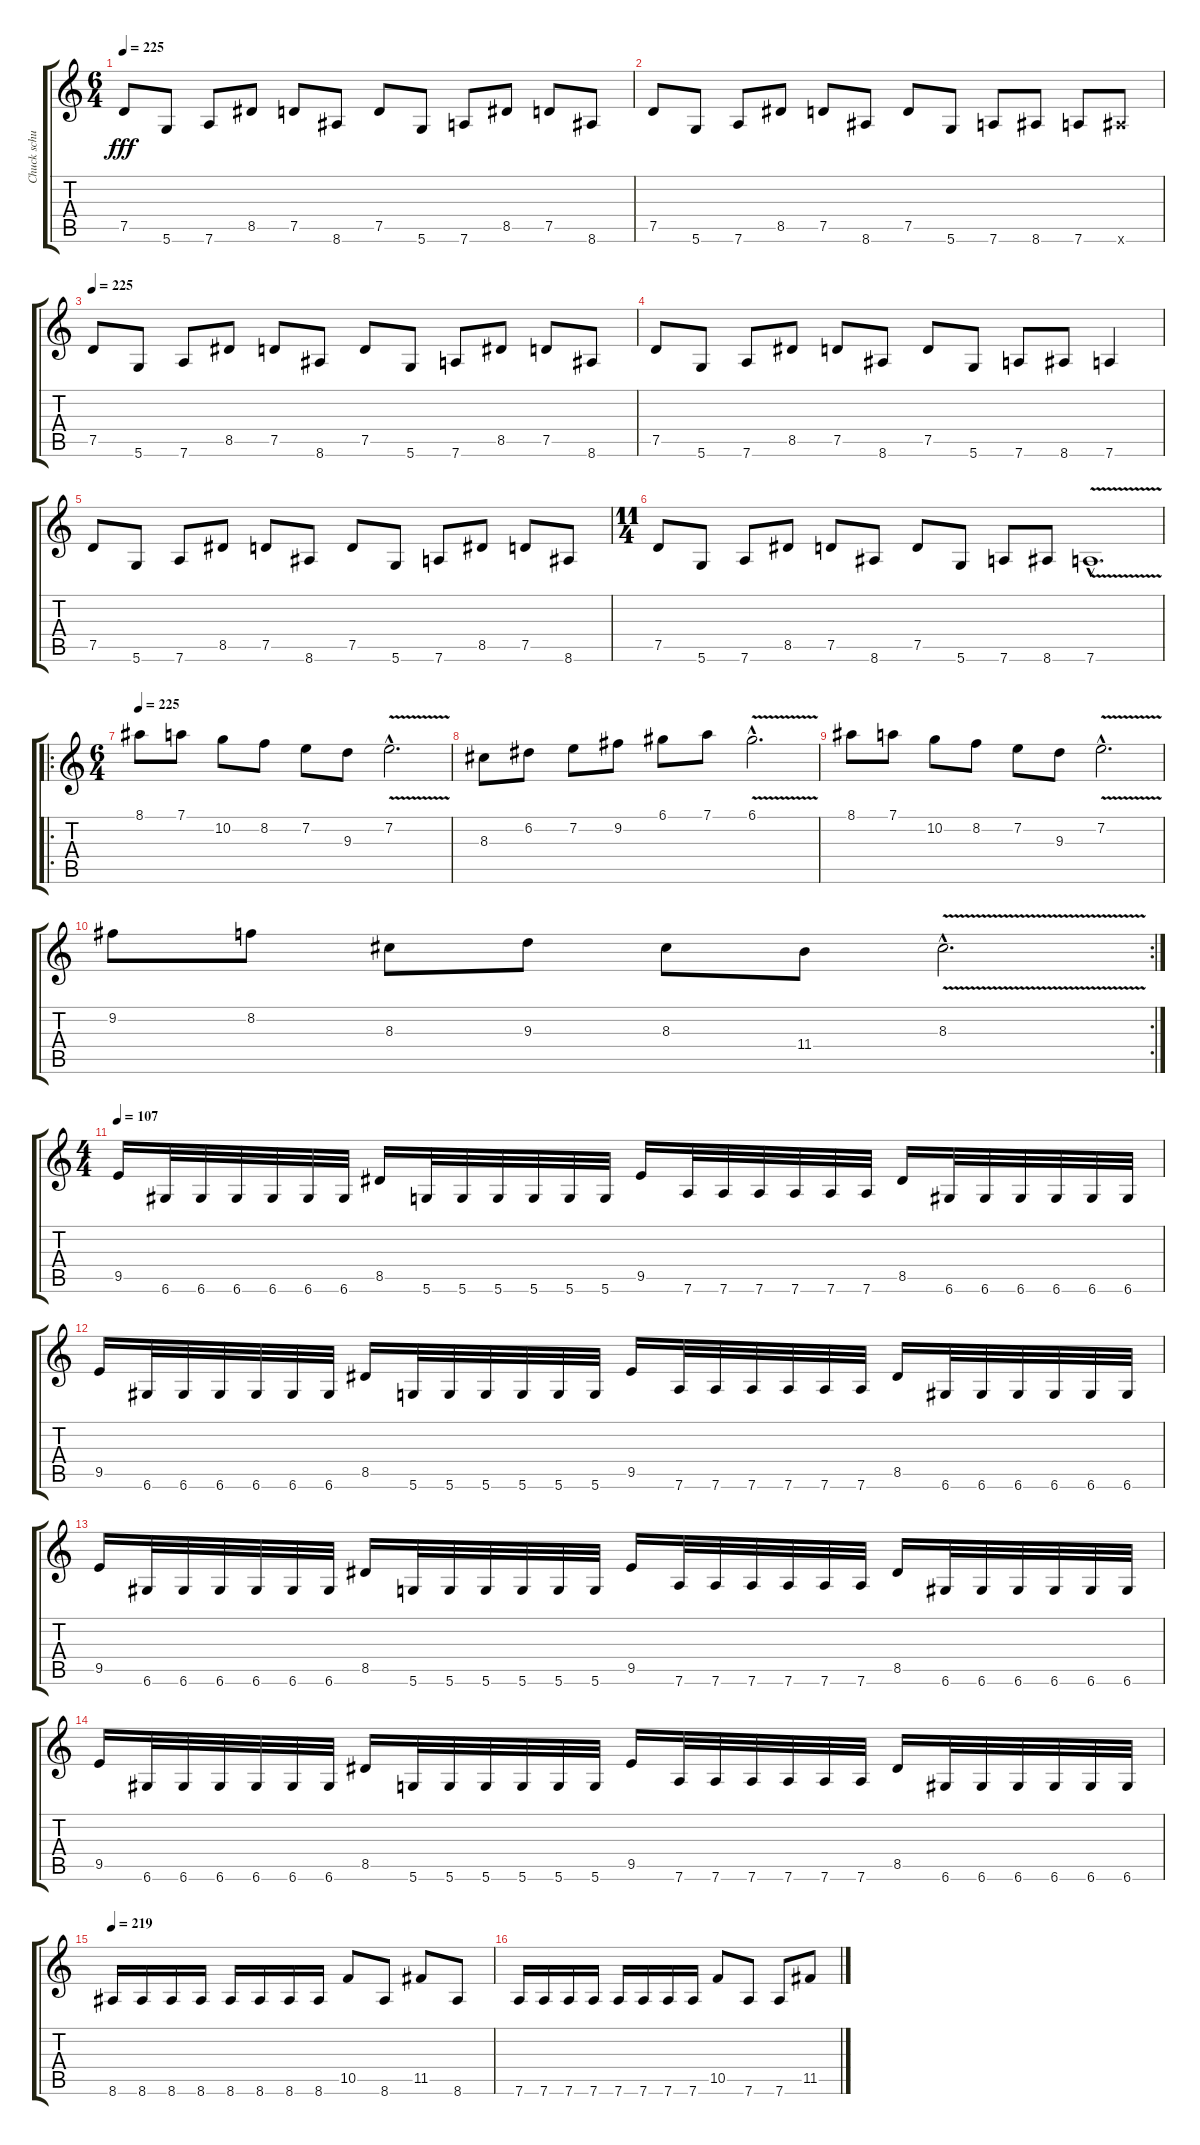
\track ("Chuck schuldiner" "Chuck schu") {instrument distortionguitar}
\staff {score tabs}
\tuning (D4 A3 F3 C3 G2 D2) {hide}
\ts (6 4)
\tempo 225
\clef g2
\ks c
7.5.8{dy fff} 5.6.8 7.6.8 8.5.8 7.5.8 8.6.8 7.5.8 5.6.8 7.6.8 8.5.8 7.5.8 8.6.8 |
7.5.8 5.6.8 7.6.8 8.5.8 7.5.8 8.6.8 7.5.8 5.6.8 7.6.8 8.6.8 7.6.8 8.6{x}.8 |
\tempo 225
7.5.8 5.6.8 7.6.8 8.5.8 7.5.8 8.6.8 7.5.8 5.6.8 7.6.8 8.5.8 7.5.8 8.6.8 |
7.5.8 5.6.8 7.6.8 8.5.8 7.5.8 8.6.8 7.5.8 5.6.8 7.6.8 8.6.8 7.6.4 |
7.5.8 5.6.8 7.6.8 8.5.8 7.5.8 8.6.8 7.5.8 5.6.8 7.6.8 8.5.8 7.5.8 8.6.8 |
\ts (11 4)
7.5.8 5.6.8 7.6.8 8.5.8 7.5.8 8.6.8 7.5.8 5.6.8 7.6.8 8.6.8 7.6{v hac}.1{d} |
\ro
\ts (6 4)
\tempo 225
8.1.8 7.1.8 10.2.8 8.2.8 7.2.8 9.3.8 7.2{v hac}.2{d} |
8.3.8 6.2.8 7.2.8 9.2.8 6.1.8 7.1.8 6.1{v hac}.2{d} |
8.1.8 7.1.8 10.2.8 8.2.8 7.2.8 9.3.8 7.2{v hac}.2{d} |
\rc 2
9.2.8 8.2.8 8.3.8 9.3.8 8.3.8 11.4.8 8.3{v hac}.2{d} |
\ts (4 4)
\tempo 107
9.5.16 6.6.32 6.6.32 6.6.32 6.6.32 6.6.32 6.6.32 8.5.16 5.6.32 5.6.32 5.6.32 5.6.32 5.6.32 5.6.32 9.5.16 7.6.32 7.6.32 7.6.32 7.6.32 7.6.32 7.6.32 8.5.16 6.6.32 6.6.32 6.6.32 6.6.32 6.6.32 6.6.32 |
9.5.16 6.6.32 6.6.32 6.6.32 6.6.32 6.6.32 6.6.32 8.5.16 5.6.32 5.6.32 5.6.32 5.6.32 5.6.32 5.6.32 9.5.16 7.6.32 7.6.32 7.6.32 7.6.32 7.6.32 7.6.32 8.5.16 6.6.32 6.6.32 6.6.32 6.6.32 6.6.32 6.6.32 |
9.5.16 6.6.32 6.6.32 6.6.32 6.6.32 6.6.32 6.6.32 8.5.16 5.6.32 5.6.32 5.6.32 5.6.32 5.6.32 5.6.32 9.5.16 7.6.32 7.6.32 7.6.32 7.6.32 7.6.32 7.6.32 8.5.16 6.6.32 6.6.32 6.6.32 6.6.32 6.6.32 6.6.32 |
9.5.16 6.6.32 6.6.32 6.6.32 6.6.32 6.6.32 6.6.32 8.5.16 5.6.32 5.6.32 5.6.32 5.6.32 5.6.32 5.6.32 9.5.16 7.6.32 7.6.32 7.6.32 7.6.32 7.6.32 7.6.32 8.5.16 6.6.32 6.6.32 6.6.32 6.6.32 6.6.32 6.6.32 |
\tempo 219
8.6.16 8.6.16 8.6.16 8.6.16 8.6.16 8.6.16 8.6.16 8.6.16 10.5.8 8.6.8 11.5.8 8.6.8 |
7.6.16 7.6.16 7.6.16 7.6.16 7.6.16 7.6.16 7.6.16 7.6.16 10.5.8 7.6.8 7.6.8 11.5.8
